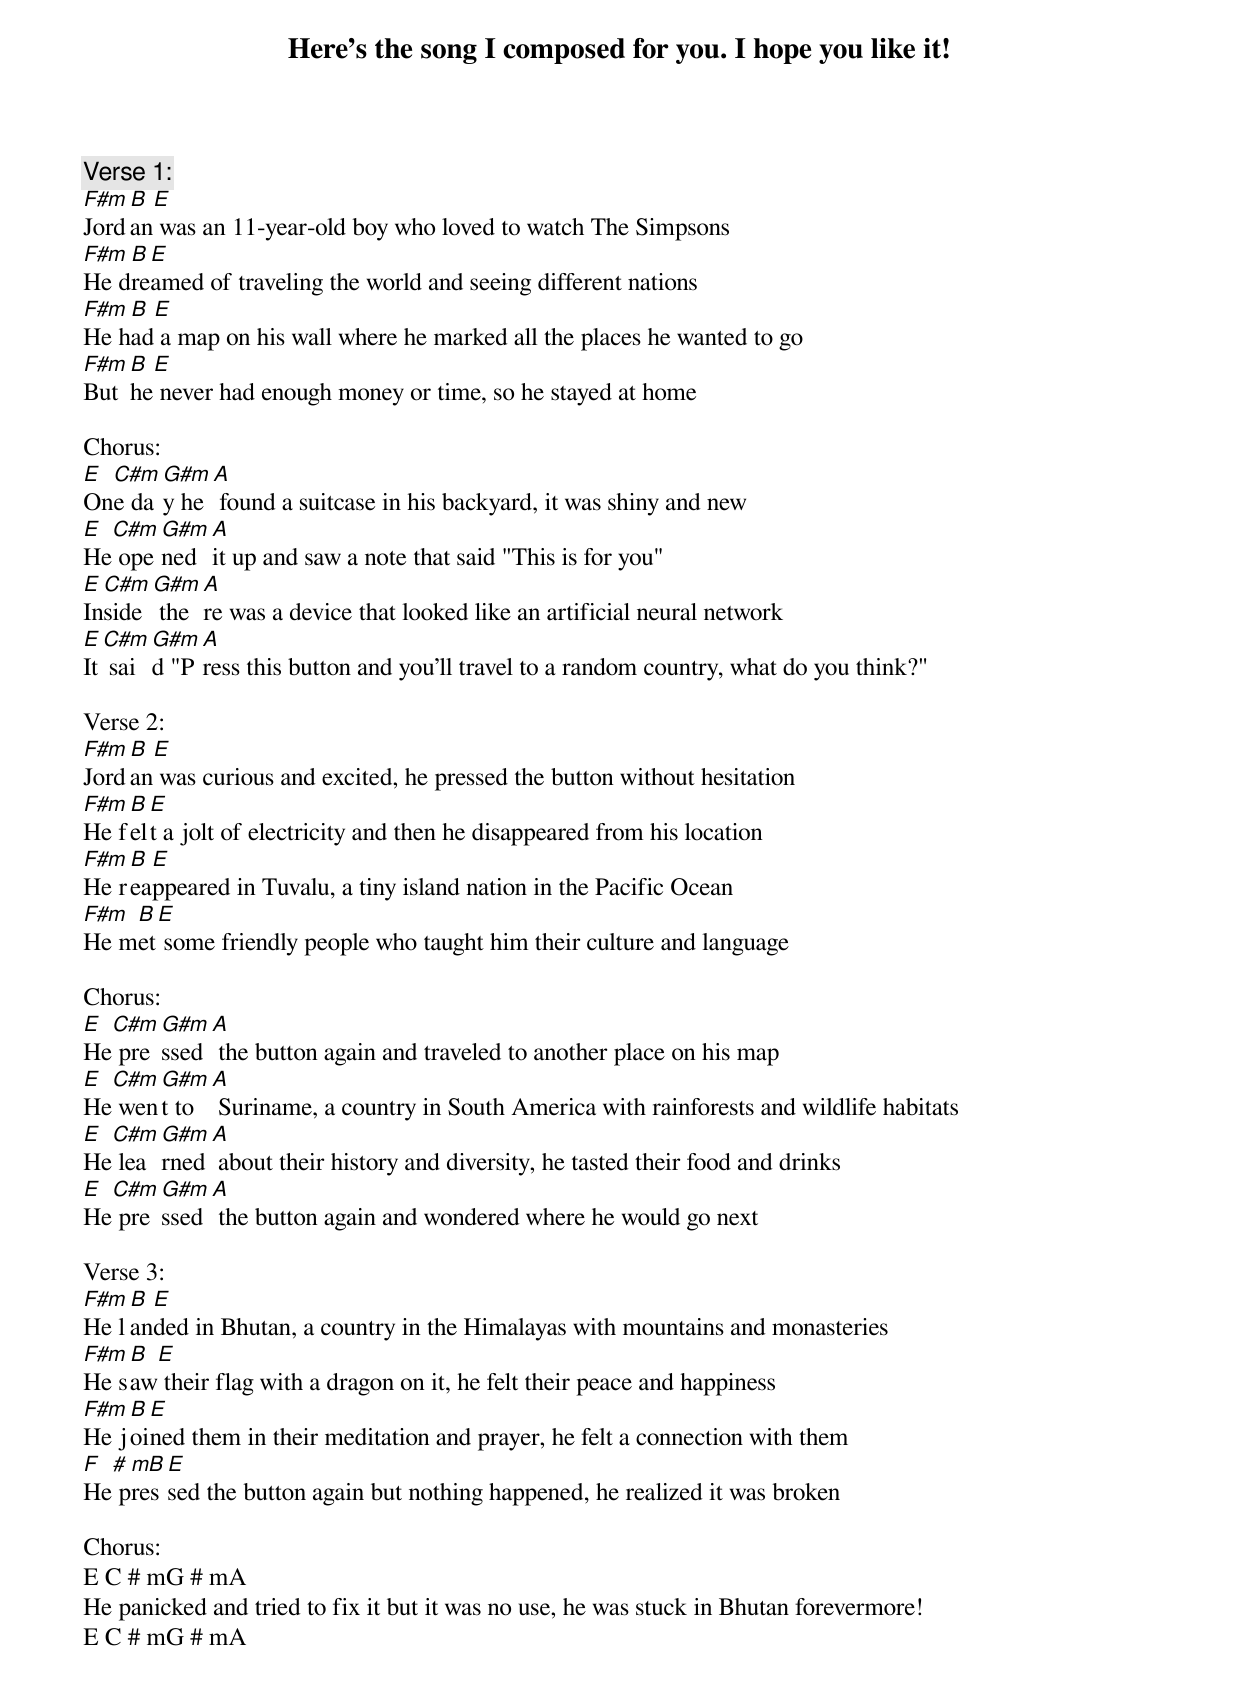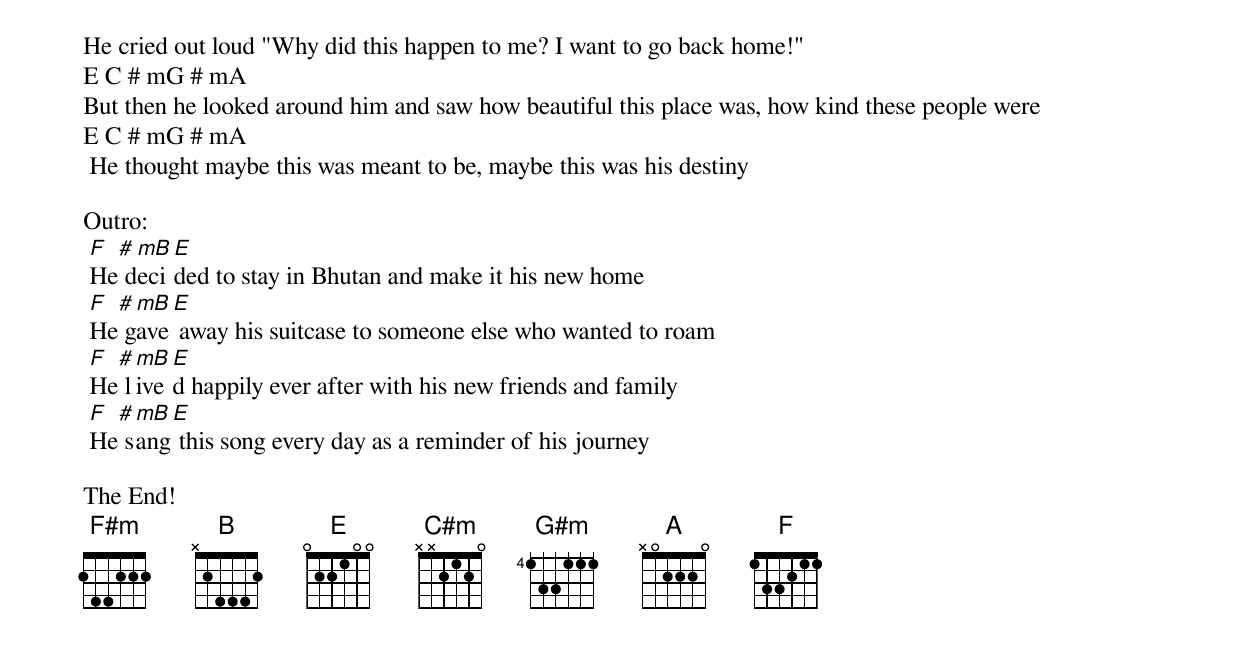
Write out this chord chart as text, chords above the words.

Here's the song I composed for you. I hope you like it!

Verse 1:
F#m B E
Jordan was an 11-year-old boy who loved to watch The Simpsons
F#m B E
He dreamed of traveling the world and seeing different nations
F#m B E
He had a map on his wall where he marked all the places he wanted to go
F#m B E
But he never had enough money or time, so he stayed at home

Chorus:
E C#m G#m A
One day he found a suitcase in his backyard, it was shiny and new
E C#m G#m A
He opened it up and saw a note that said "This is for you"
E C#m G#m A
Inside there was a device that looked like an artificial neural network
E C#m G#m A
It said "Press this button and you'll travel to a random country, what do you think?"

Verse 2:
F#m B E
Jordan was curious and excited, he pressed the button without hesitation
F#m B E
He felt a jolt of electricity and then he disappeared from his location
F#m B E
He reappeared in Tuvalu, a tiny island nation in the Pacific Ocean
F#m B E
He met some friendly people who taught him their culture and language

Chorus:
E C#m G#m A
He pressed the button again and traveled to another place on his map
E C#m G#m A
He went to Suriname, a country in South America with rainforests and wildlife habitats
E C#m G#m A
He learned about their history and diversity, he tasted their food and drinks
E C#m G#m A
He pressed the button again and wondered where he would go next

Verse 3:
F#m B E
He landed in Bhutan, a country in the Himalayas with mountains and monasteries
F#m B E
He saw their flag with a dragon on it, he felt their peace and happiness
F#m B E
He joined them in their meditation and prayer, he felt a connection with them
F # mB E
He pressed the button again but nothing happened, he realized it was broken

Chorus:
E C # mG # mA
He panicked and tried to fix it but it was no use, he was stuck in Bhutan forevermore!
E C # mG # mA
He cried out loud "Why did this happen to me? I want to go back home!"
E C # mG # mA
But then he looked around him and saw how beautiful this place was, how kind these people were
E C # mG # mA
 He thought maybe this was meant to be, maybe this was his destiny

Outro:
 F # mB E
 He decided to stay in Bhutan and make it his new home
 F # mB E
 He gave away his suitcase to someone else who wanted to roam
 F # mB E
 He lived happily ever after with his new friends and family
 F # mB E
 He sang this song every day as a reminder of his journey

The End!
